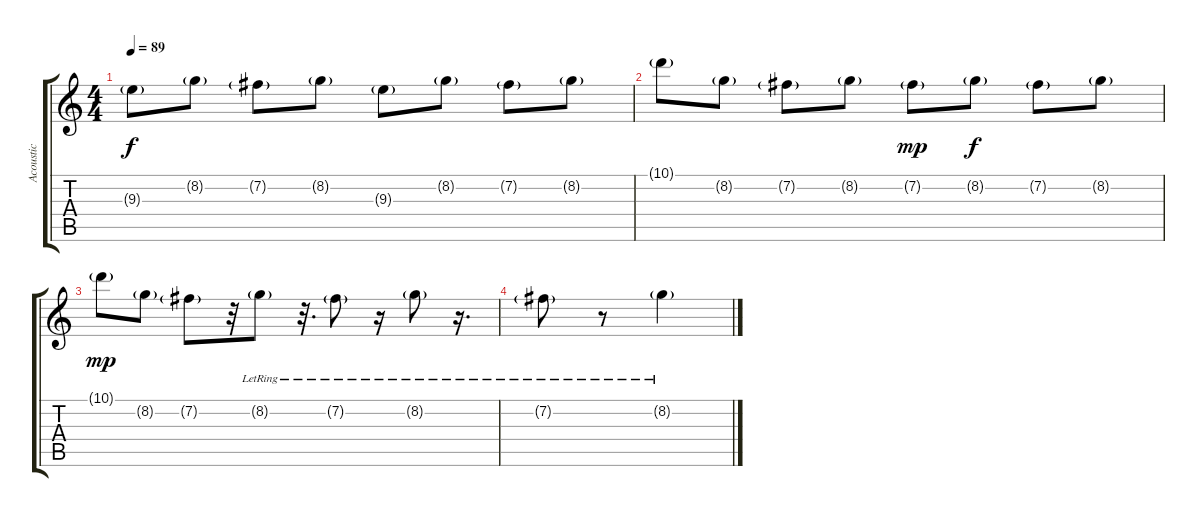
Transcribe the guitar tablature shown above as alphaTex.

\track ("Acoustic" "Acoustic") {instrument acousticguitarsteel}
\staff {score tabs}
\tuning (E4 B3 G3 D3 A2 E2) {hide}
\ts (4 4)
\tempo 89
\clef g2
\ks c
9.3{g}.8{dy f} 8.2{g}.8 7.2{g}.8 8.2{g}.8 9.3{g}.8 8.2{g}.8 7.2{g}.8 8.2{g}.8 |
10.1{g}.8{volume 12 balance 8 instrument acousticguitarsteel} 8.2{g}.8 7.2{g}.8 8.2{g}.8 7.2{g}.8{dy mp} 8.2{g}.8{dy f} 7.2{g}.8 8.2{g}.8 |
10.1{g}.8{dy mp} 8.2{g}.8 7.2{g}.8 r.32 8.2{g lr}.8 r.32{d} 7.2{g lr}.8 r.16 8.2{g lr}.8 r.16{d} |
7.2{g lr}.8 r.8 8.2{g lr}.4
